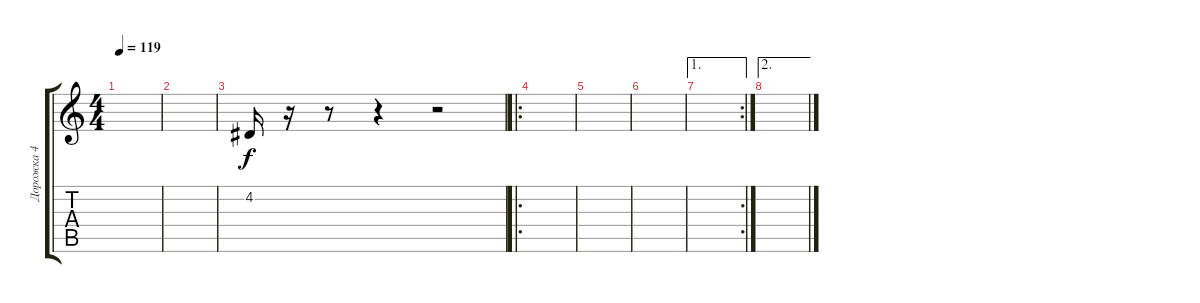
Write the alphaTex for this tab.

\track ("Дорожка 4" "Дорожка 4") {instrument orchestrahit}
\staff {score tabs}
\tuning (E4 B3 G3 D3 A2 E2) {hide}
\ts (4 4)
\tempo 119
\clef g2
\ks c
|
|
4.2.16 r.16 r.8 r.4 r.2 |
\ro
|
|
|
\ae 1
\rc 2
|
\ae 2
